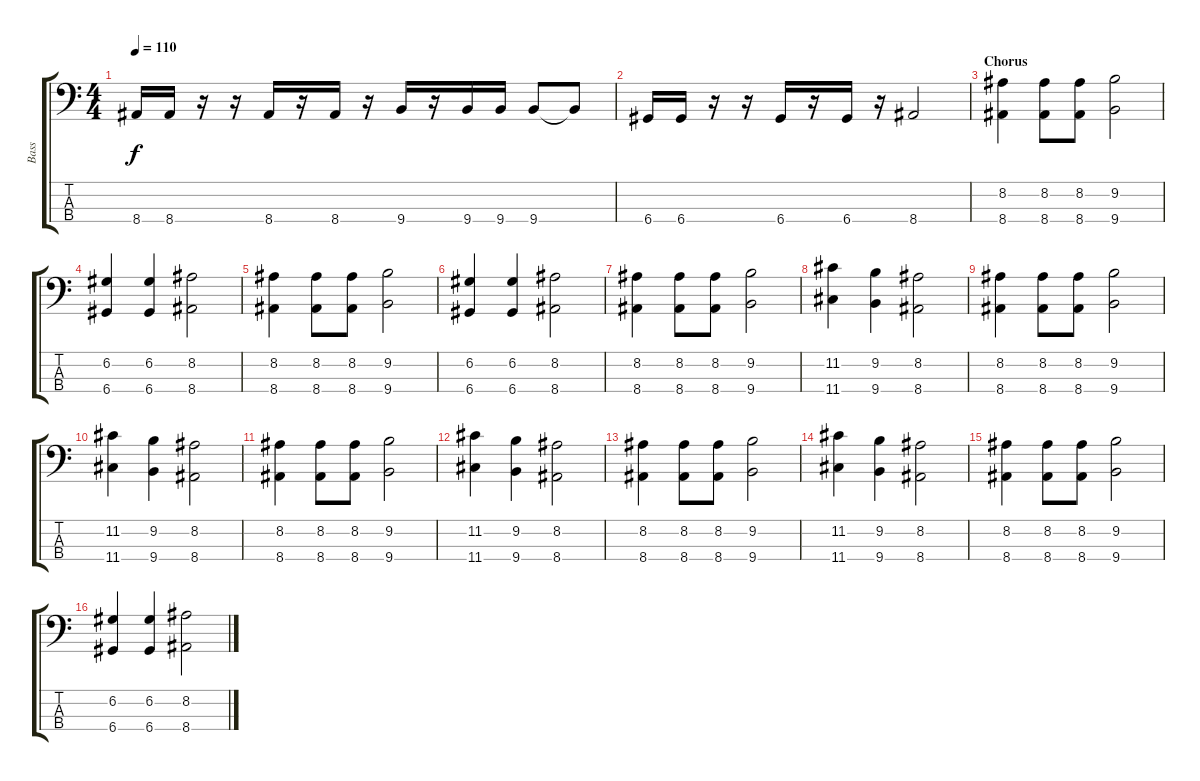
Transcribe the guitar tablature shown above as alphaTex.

\track ("Bass" "Bass") {instrument electricbassfinger}
\staff {score tabs}
\tuning (G2 D2 A1 D1) {hide}
\ts (4 4)
\tempo 110
\clef f4
\ks c
8.4.16{dy f} 8.4.16 r.16 r.16 8.4.16 r.16 8.4.16 r.16 9.4.16 r.16 9.4.16 9.4.16 9.4.8 9.4{t}.8 |
6.4.16 6.4.16 r.16 r.16 6.4.16 r.16 6.4.16 r.16 8.4.2 |
\section ("" "Chorus")
(8.2 8.4).4{volume 16} (8.2 8.4).8 (8.2 8.4).8 (9.2 9.4).2 |
(6.2 6.4).4 (6.2 6.4).4 (8.2 8.4).2 |
(8.2 8.4).4 (8.2 8.4).8 (8.2 8.4).8 (9.2 9.4).2 |
(6.2 6.4).4 (6.2 6.4).4 (8.2 8.4).2 |
(8.2 8.4).4 (8.2 8.4).8 (8.2 8.4).8 (9.2 9.4).2 |
(11.2 11.4).4 (9.2 9.4).4 (8.2 8.4).2 |
(8.2 8.4).4 (8.2 8.4).8 (8.2 8.4).8 (9.2 9.4).2 |
(11.2 11.4).4 (9.2 9.4).4 (8.2 8.4).2 |
(8.2 8.4).4 (8.2 8.4).8 (8.2 8.4).8 (9.2 9.4).2 |
(11.2 11.4).4 (9.2 9.4).4 (8.2 8.4).2 |
(8.2 8.4).4 (8.2 8.4).8 (8.2 8.4).8 (9.2 9.4).2 |
(11.2 11.4).4 (9.2 9.4).4 (8.2 8.4).2 |
(8.2 8.4).4 (8.2 8.4).8 (8.2 8.4).8 (9.2 9.4).2 |
(6.2 6.4).4 (6.2 6.4).4 (8.2 8.4).2
